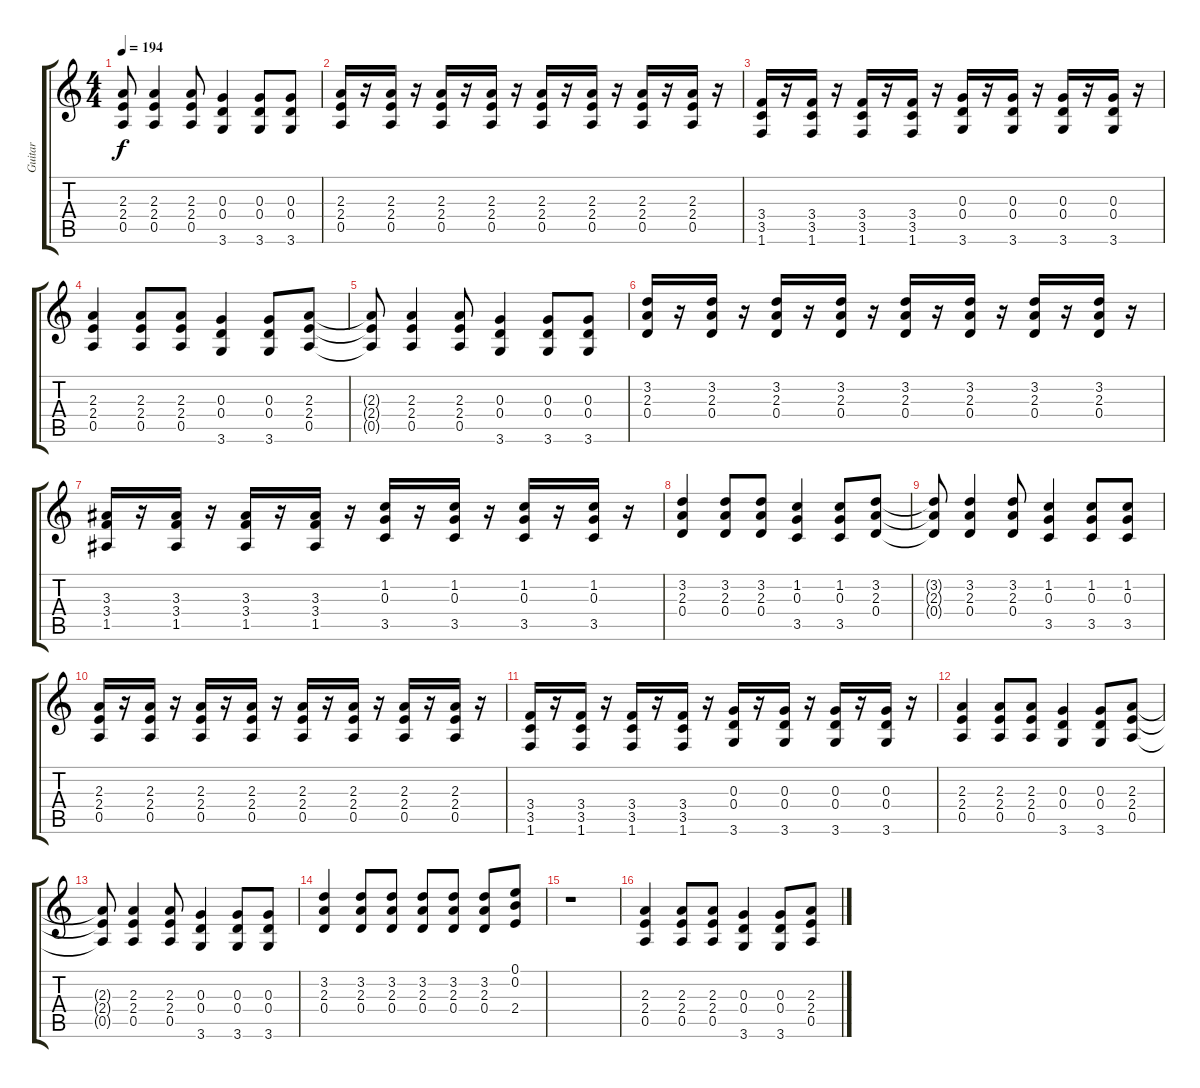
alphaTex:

\track ("Guitar" "Guitar") {instrument distortionguitar}
\staff {score tabs}
\tuning (E4 B3 G3 D3 A2 E2) {hide}
\ts (4 4)
\tempo 194
\clef g2
\ks c
(2.3{t} 2.4{t} 0.5{t}).8{dy f} (2.3 2.4 0.5).4 (2.3 2.4 0.5).8 (0.3 0.4 3.6).4 (0.3 0.4 3.6).8 (0.3 0.4 3.6).8 |
(2.3 2.4 0.5).16 r.16 (2.3 2.4 0.5).16 r.16 (2.3 2.4 0.5).16 r.16 (2.3 2.4 0.5).16 r.16 (2.3 2.4 0.5).16 r.16 (2.3 2.4 0.5).16 r.16 (2.3 2.4 0.5).16 r.16 (2.3 2.4 0.5).16 r.16 |
(3.4 3.5 1.6).16 r.16 (3.4 3.5 1.6).16 r.16 (3.4 3.5 1.6).16 r.16 (3.4 3.5 1.6).16 r.16 (0.3 0.4 3.6).16 r.16 (0.3 0.4 3.6).16 r.16 (0.3 0.4 3.6).16 r.16 (0.3 0.4 3.6).16 r.16 |
(2.3 2.4 0.5).4 (2.3 2.4 0.5).8 (2.3 2.4 0.5).8 (0.3 0.4 3.6).4 (0.3 0.4 3.6).8 (2.3 2.4 0.5).8 |
(2.3{t} 2.4{t} 0.5{t}).8 (2.3 2.4 0.5).4 (2.3 2.4 0.5).8 (0.3 0.4 3.6).4 (0.3 0.4 3.6).8 (0.3 0.4 3.6).8 |
(3.2 2.3 0.4).16 r.16 (3.2 2.3 0.4).16 r.16 (3.2 2.3 0.4).16 r.16 (3.2 2.3 0.4).16 r.16 (3.2 2.3 0.4).16 r.16 (3.2 2.3 0.4).16 r.16 (3.2 2.3 0.4).16 r.16 (3.2 2.3 0.4).16 r.16 |
(3.3 3.4 1.5).16 r.16 (3.3 3.4 1.5).16 r.16 (3.3 3.4 1.5).16 r.16 (3.3 3.4 1.5).16 r.16 (1.2 0.3 3.5).16 r.16 (1.2 0.3 3.5).16 r.16 (1.2 0.3 3.5).16 r.16 (1.2 0.3 3.5).16 r.16 |
(3.2 2.3 0.4).4 (3.2 2.3 0.4).8 (3.2 2.3 0.4).8 (1.2 0.3 3.5).4 (1.2 0.3 3.5).8 (3.2 2.3 0.4).8 |
(3.2{t} 2.3{t} 0.4{t}).8 (3.2 2.3 0.4).4 (3.2 2.3 0.4).8 (1.2 0.3 3.5).4 (1.2 0.3 3.5).8 (1.2 0.3 3.5).8 |
(2.3 2.4 0.5).16 r.16 (2.3 2.4 0.5).16 r.16 (2.3 2.4 0.5).16 r.16 (2.3 2.4 0.5).16 r.16 (2.3 2.4 0.5).16 r.16 (2.3 2.4 0.5).16 r.16 (2.3 2.4 0.5).16 r.16 (2.3 2.4 0.5).16 r.16 |
(3.4 3.5 1.6).16 r.16 (3.4 3.5 1.6).16 r.16 (3.4 3.5 1.6).16 r.16 (3.4 3.5 1.6).16 r.16 (0.3 0.4 3.6).16 r.16 (0.3 0.4 3.6).16 r.16 (0.3 0.4 3.6).16 r.16 (0.3 0.4 3.6).16 r.16 |
(2.3 2.4 0.5).4 (2.3 2.4 0.5).8 (2.3 2.4 0.5).8 (0.3 0.4 3.6).4 (0.3 0.4 3.6).8 (2.3 2.4 0.5).8 |
(2.3{t} 2.4{t} 0.5{t}).8 (2.3 2.4 0.5).4 (2.3 2.4 0.5).8 (0.3 0.4 3.6).4 (0.3 0.4 3.6).8 (0.3 0.4 3.6).8 |
(3.2 2.3 0.4).4 (3.2 2.3 0.4).8 (3.2 2.3 0.4).8 (3.2 2.3 0.4).8 (3.2 2.3 0.4).8 (3.2 2.3 0.4).8 (0.1 0.2 2.4).8 |
r.1 |
(2.3 2.4 0.5).4 (2.3 2.4 0.5).8 (2.3 2.4 0.5).8 (0.3 0.4 3.6).4 (0.3 0.4 3.6).8 (2.3 2.4 0.5).8
